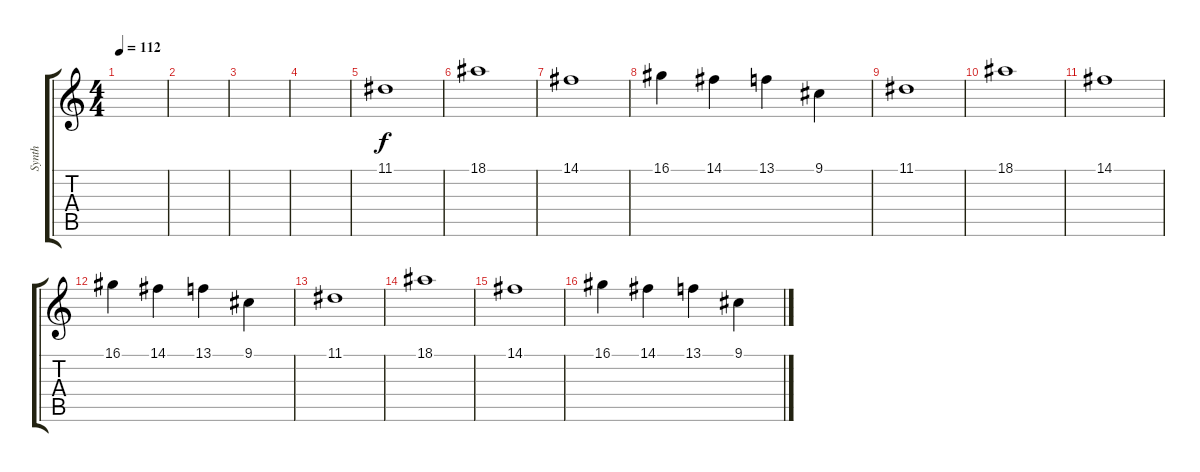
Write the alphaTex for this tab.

\track ("Synth" "Synth") {instrument lead2sawtooth}
\staff {score tabs}
\tuning (E4 B3 G3 D3 A2 E2) {hide}
\ts (4 4)
\tempo 112
\clef g2
\ks c
|
|
|
|
11.1.1 |
18.1.1 |
14.1.1 |
16.1.4 14.1.4 13.1.4 9.1.4 |
11.1.1 |
18.1.1 |
14.1.1 |
16.1.4 14.1.4 13.1.4 9.1.4 |
11.1.1 |
18.1.1 |
14.1.1 |
16.1.4 14.1.4 13.1.4 9.1.4
